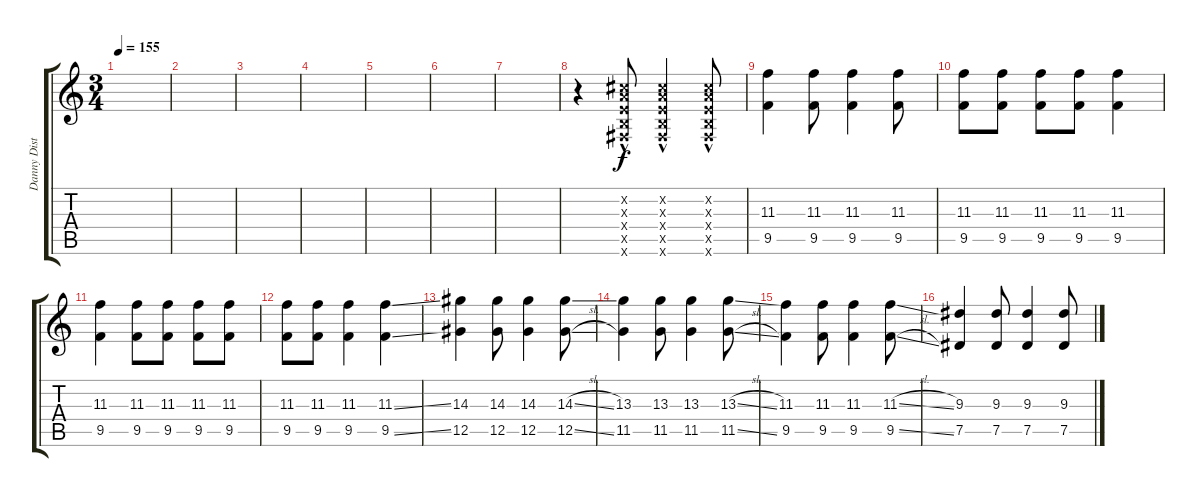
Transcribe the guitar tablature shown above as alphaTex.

\track ("Danny Distortion" "Danny Dist") {instrument overdrivenguitar}
\staff {score tabs}
\tuning (Eb4 Bb3 Gb3 Db3 Ab2 Eb2) {hide}
\ts (3 4)
\tempo 155
\clef g2
\ks c
|
|
|
|
|
|
|
r.4 (3.2{hac x} 3.3{hac x} 3.4{hac x} 3.5{hac x} 3.6{hac x}).8 (3.2{hac x} 3.3{hac x} 3.4{hac x} 3.5{hac x} 3.6{hac x}).4 (3.2{hac x} 3.3{hac x} 3.4{hac x} 3.5{hac x} 3.6{hac x}).8 |
(11.3 9.5).4{dy f} (11.3 9.5).8 (11.3 9.5).4 (11.3 9.5).8 |
(11.3 9.5).8 (11.3 9.5).8 (11.3 9.5).8 (11.3 9.5).8 (11.3 9.5).4 |
(11.3 9.5).4 (11.3 9.5).8 (11.3 9.5).8 (11.3 9.5).8 (11.3 9.5).8 |
(11.3 9.5).8 (11.3 9.5).8 (11.3 9.5).4 (11.3{ss} 9.5{ss}).4 |
(14.3 12.5).4 (14.3 12.5).8 (14.3 12.5).4 (14.3{sl} 12.5{sl}).8 |
(13.3 11.5).4 (13.3 11.5).8 (13.3 11.5).4 (13.3{sl} 11.5{sl}).8 |
(11.3 9.5).4 (11.3 9.5).8 (11.3 9.5).4 (11.3{sl} 9.5{sl}).8 |
(9.3 7.5).4 (9.3 7.5).8 (9.3 7.5).4 (9.3 7.5).8
